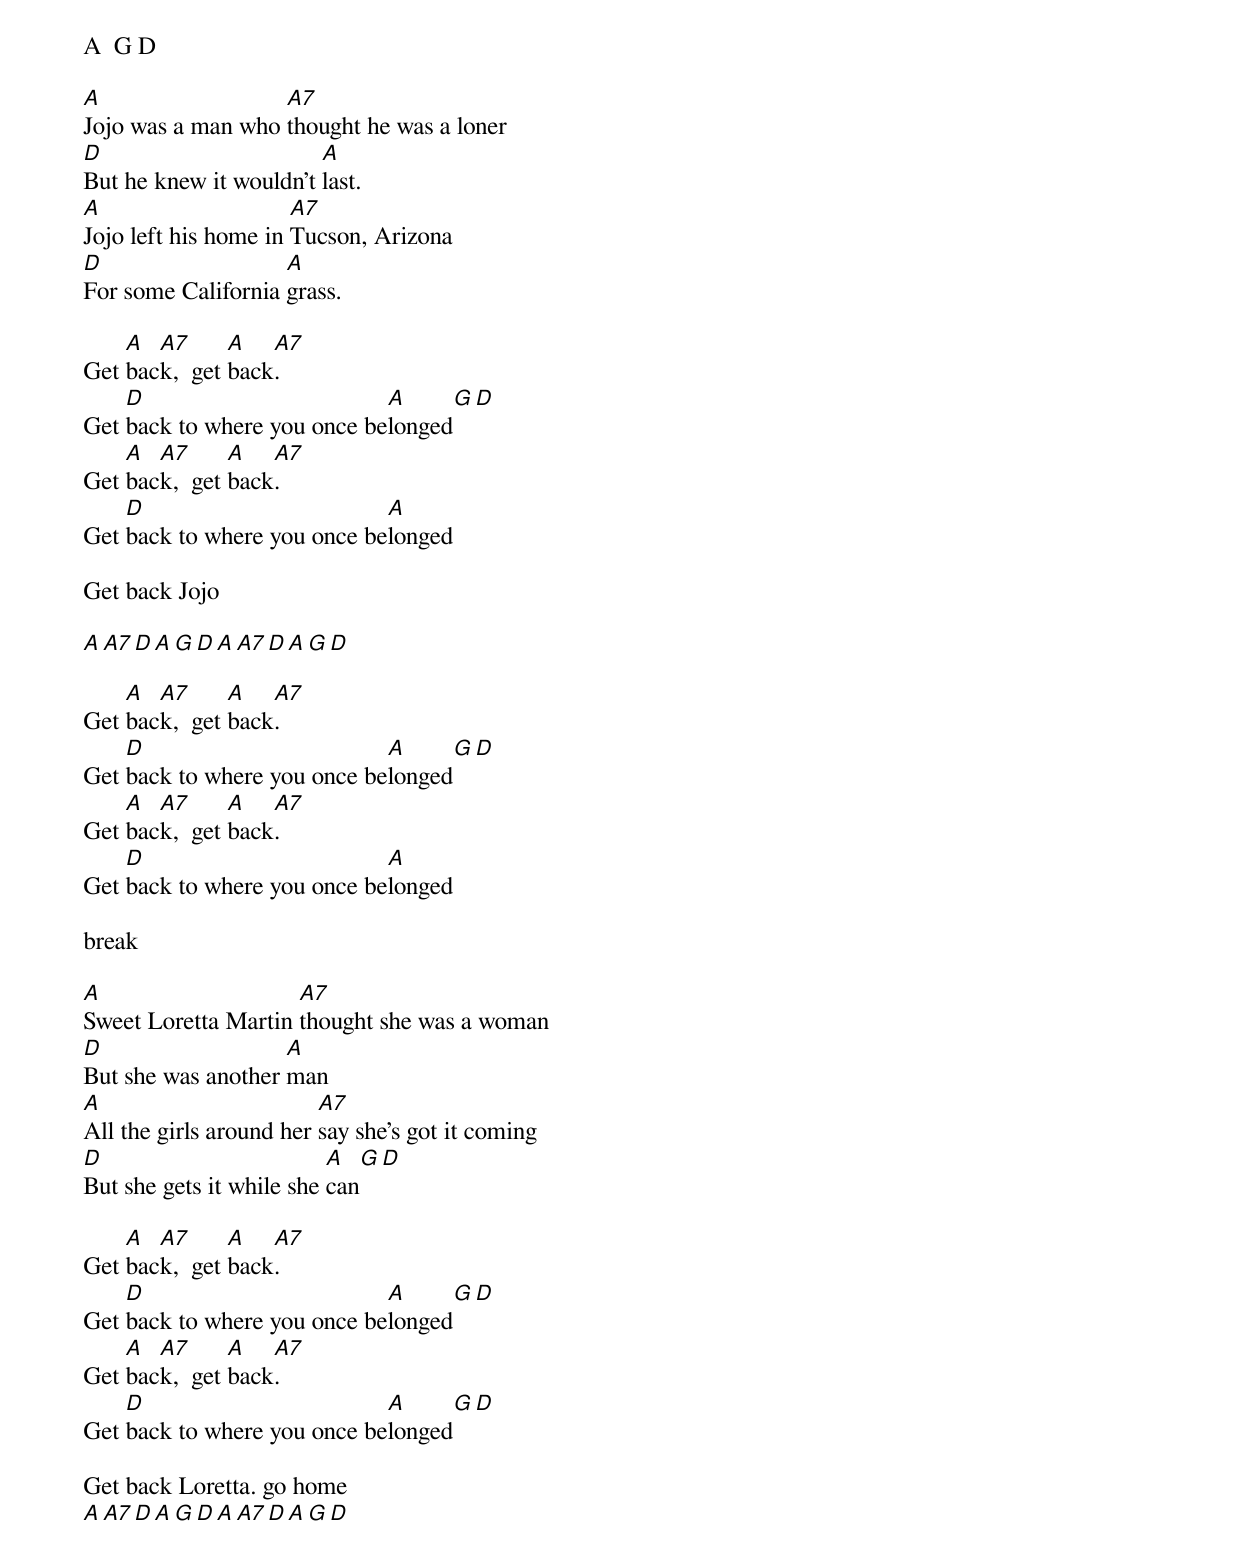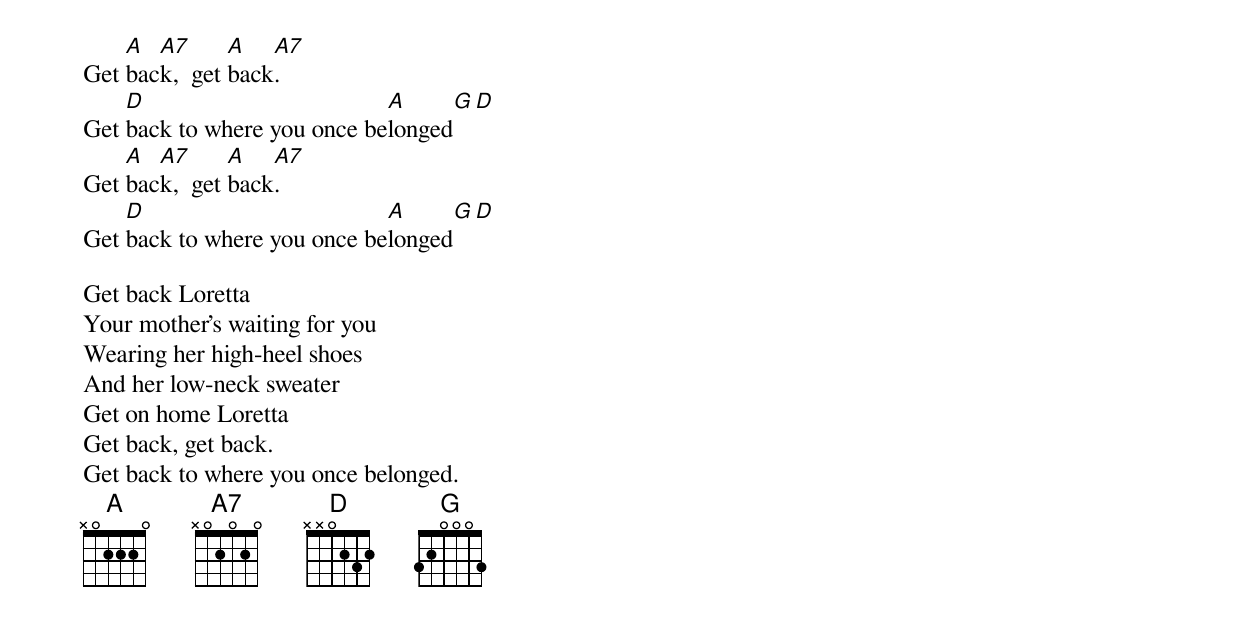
A  G D

A                  A7
Jojo was a man who thought he was a loner
D                       A
But he knew it wouldn't last.
A                     A7
Jojo left his home in Tucson, Arizona
D                   A
For some California grass.

    A  A7      A   A7
Get back,  get back.
    D                        A     G  D
Get back to where you once belonged
    A  A7      A   A7
Get back,  get back.
    D                        A
Get back to where you once belonged

Get back Jojo

A A7 D A  G D  A A7 D A  G D

    A  A7      A   A7
Get back,  get back.
    D                        A     G  D
Get back to where you once belonged
    A  A7      A   A7
Get back,  get back.
    D                        A
Get back to where you once belonged

break

A                    A7
Sweet Loretta Martin thought she was a woman
D                   A
But she was another man
A                        A7
All the girls around her say she's got it coming
D                         A    G  D
But she gets it while she can

    A  A7      A   A7
Get back,  get back.
    D                        A     G  D
Get back to where you once belonged
    A  A7      A   A7
Get back,  get back.
    D                        A     G  D
Get back to where you once belonged

Get back Loretta. go home
A A7 D A  G D  A A7 D A  G D

    A  A7      A   A7
Get back,  get back.
    D                        A     G  D
Get back to where you once belonged
    A  A7      A   A7
Get back,  get back.
    D                        A     G  D
Get back to where you once belonged

Get back Loretta
Your mother's waiting for you
Wearing her high-heel shoes
And her low-neck sweater
Get on home Loretta
Get back, get back.
Get back to where you once belonged.
